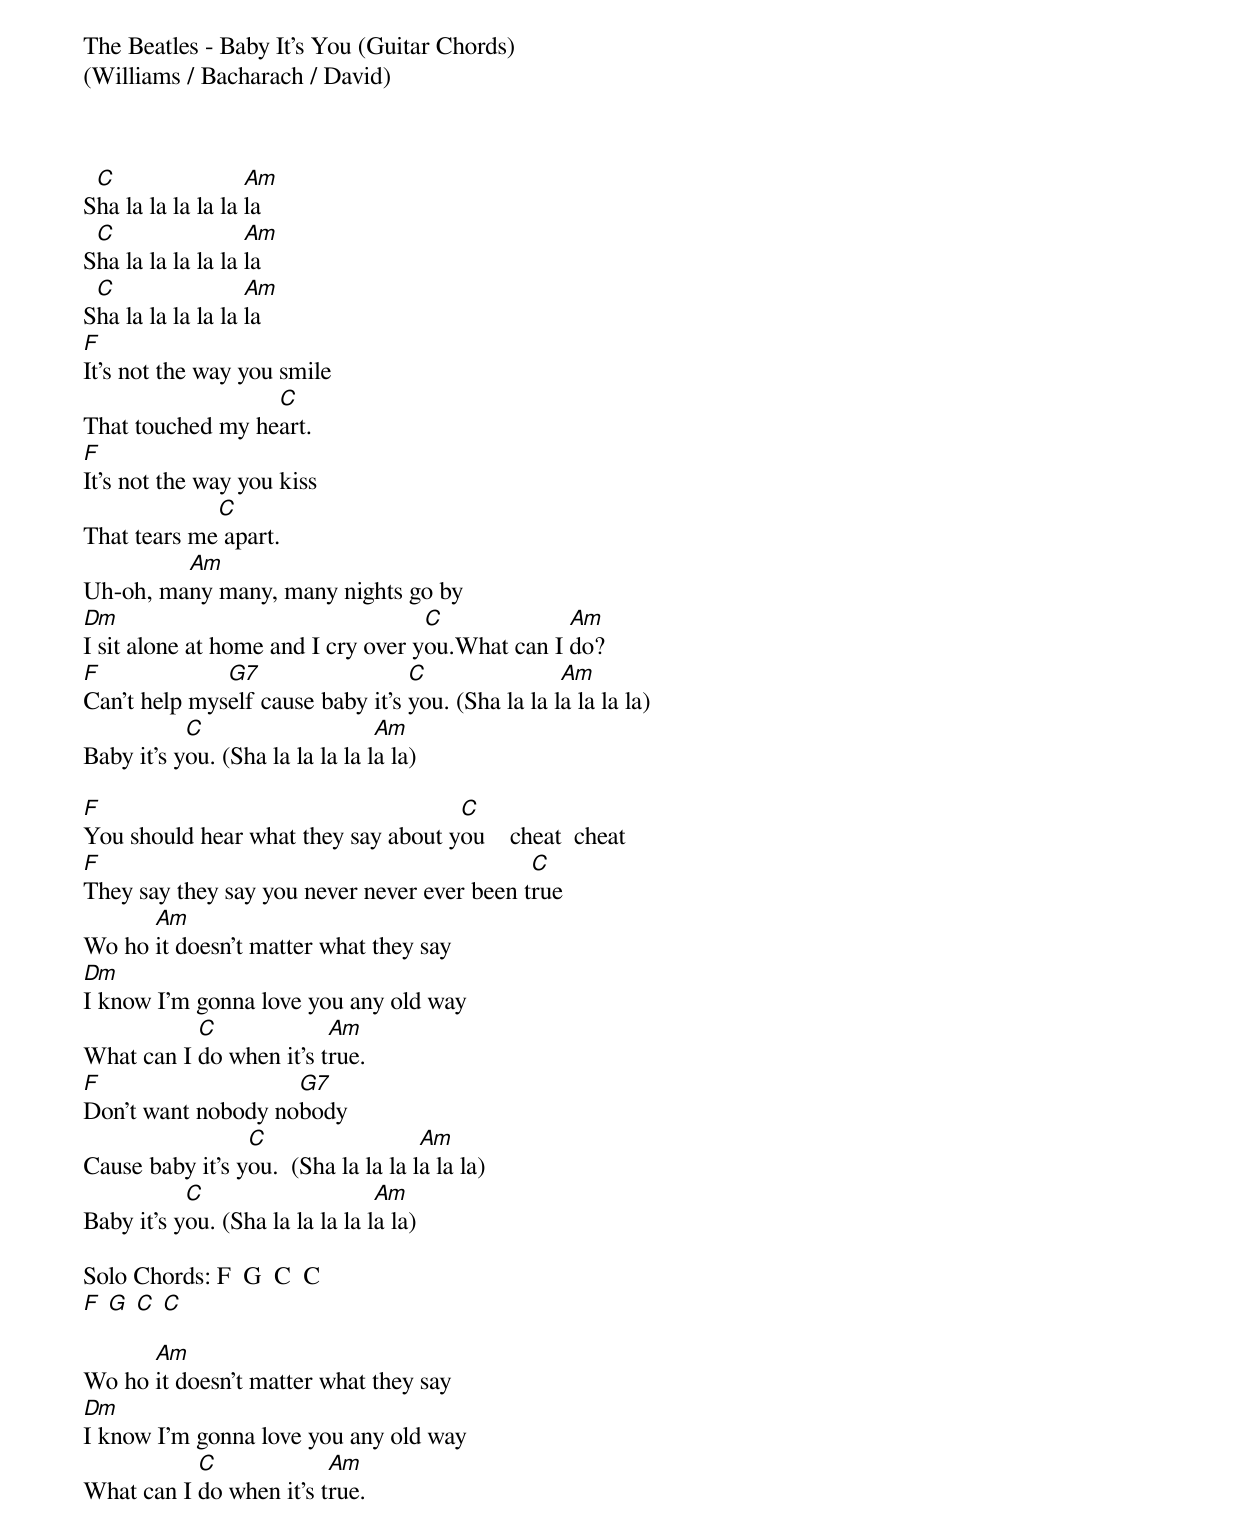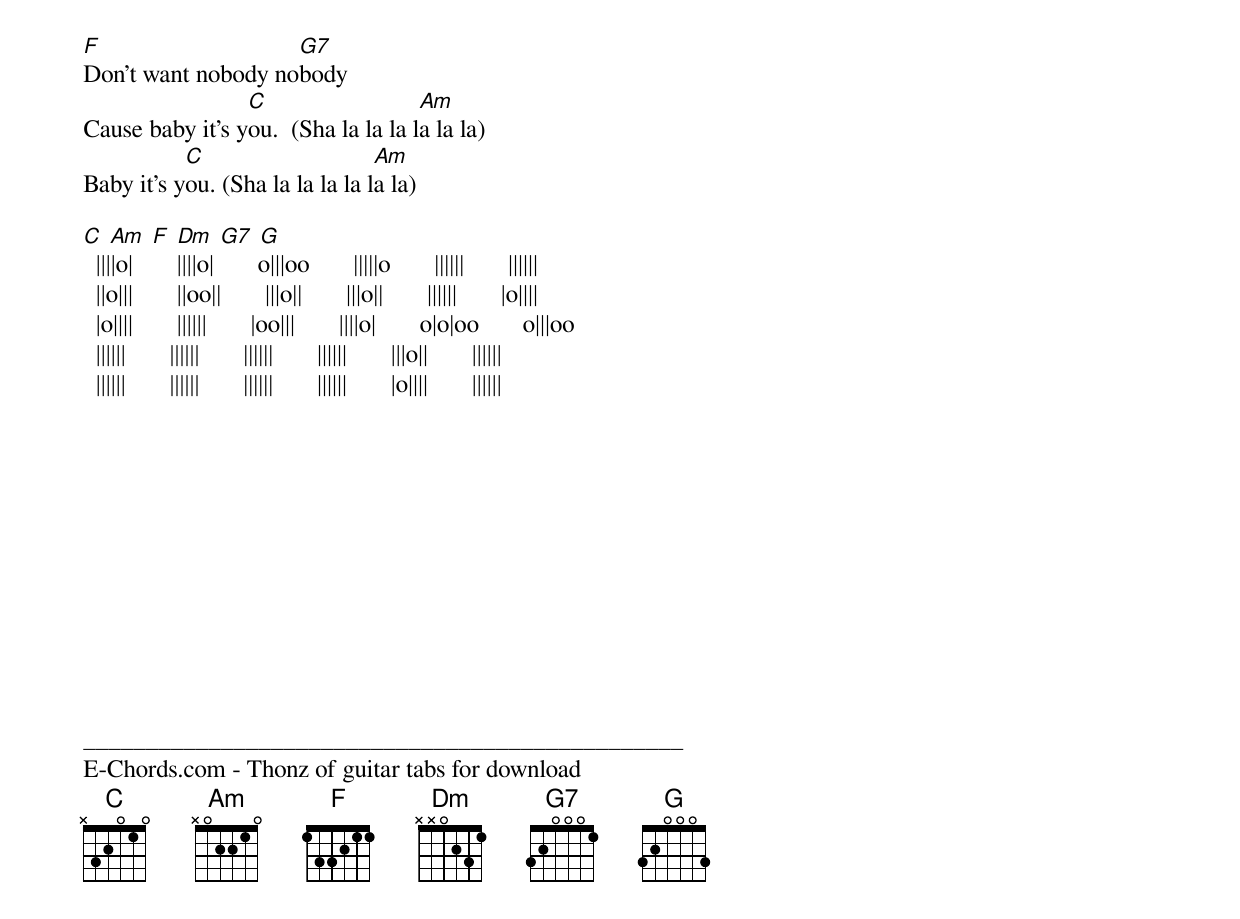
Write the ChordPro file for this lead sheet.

The Beatles - Baby It's You (Guitar Chords)
(Williams / Bacharach / David)



S[C]ha la la la la la [Am]la
S[C]ha la la la la la [Am]la
S[C]ha la la la la la [Am]la
[F]It's not the way you smile
That touched my he[C]art.
[F]It's not the way you kiss
That tears me[C] apart.
Uh-oh, ma[Am]ny many, many nights go by
[Dm]I sit alone at home and I cry over y[C]ou.What can I [Am]do?
[F]Can't help mys[G7]elf cause baby it's [C]you. (Sha la la l[Am]a la la la)
Baby it's y[C]ou. (Sha la la la la l[Am]a la)

[F]You should hear what they say about y[C]ou    cheat  cheat
[F]They say they say you never never ever been t[C]rue
Wo ho [Am]it doesn't matter what they say
[Dm]I know I'm gonna love you any old way
What can I [C]do when it's t[Am]rue.
[F]Don't want nobody no[G7]body
Cause baby it's y[C]ou.  (Sha la la la l[Am]a la la)
Baby it's y[C]ou. (Sha la la la la l[Am]a la)

Solo Chords: F  G  C  C
[F] [G] [C] [C]

Wo ho [Am]it doesn't matter what they say
[Dm]I know I'm gonna love you any old way
What can I [C]do when it's t[Am]rue.
[F]Don't want nobody no[G7]body
Cause baby it's y[C]ou.  (Sha la la la l[Am]a la la)
Baby it's y[C]ou. (Sha la la la la l[Am]a la)

[C] [Am] [F] [Dm] [G7] [G]
  ||||o|       ||||o|       o|||oo       |||||o       ||||||       ||||||
  ||o|||       ||oo||       |||o||       |||o||       ||||||       |o||||
  |o||||       ||||||       |oo|||       ||||o|       o|o|oo       o|||oo
  ||||||       ||||||       ||||||       ||||||       |||o||       ||||||
  ||||||       ||||||       ||||||       ||||||       |o||||       ||||||













________________________________________________
E-Chords.com - Thonz of guitar tabs for download
